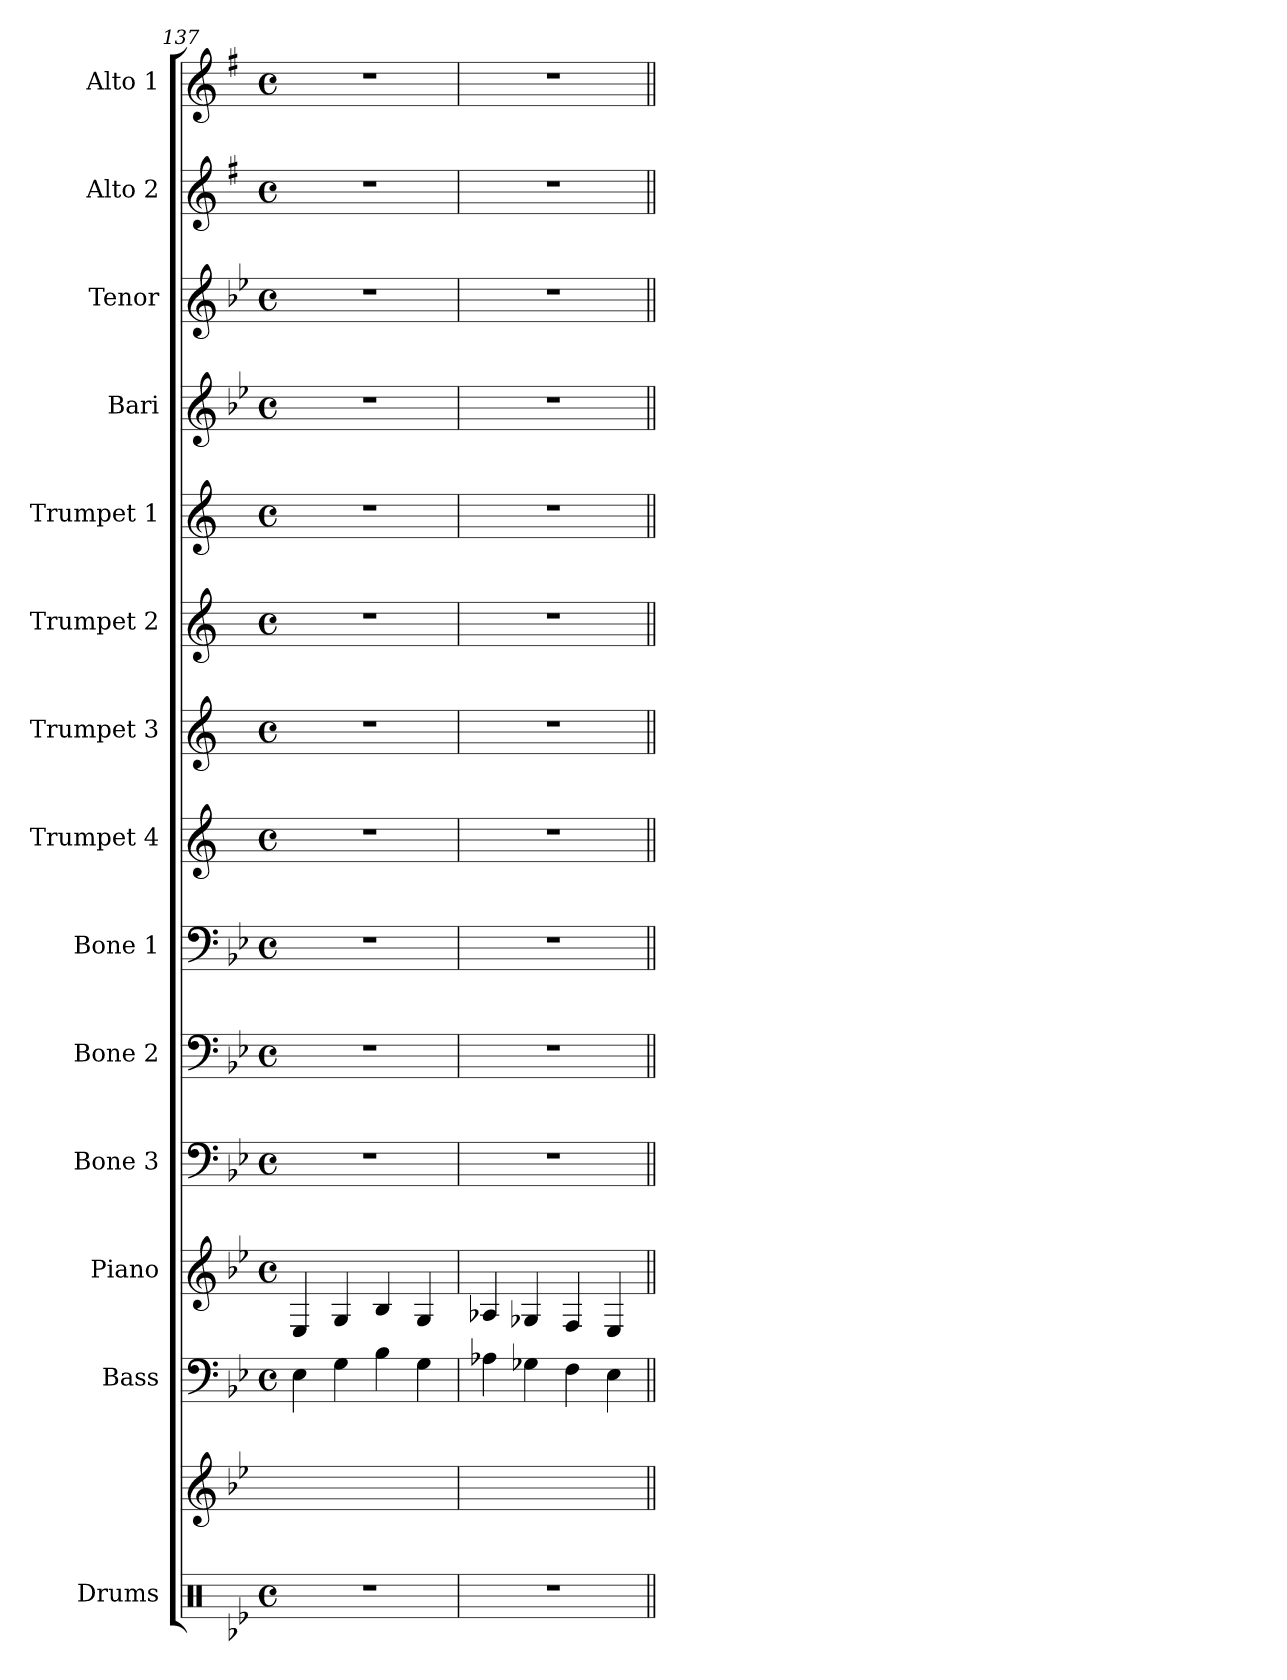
**kern	**kern	**kern	**kern	**kern	**kern	**kern	**kern	**kern	**kern	**kern	**kern	**kern	**kern	**kern
*part15	*part14	*part13	*part12	*part11	*part10	*part9	*part8	*part7	*part6	*part5	*part4	*part3	*part2	*part1
*staff15	*staff14	*staff13	*staff12	*staff11	*staff10	*staff9	*staff8	*staff7	*staff6	*staff5	*staff4	*staff3	*staff2	*staff1
*I"Drums	*	*I"Bass	*I"Piano	*I"Bone 3	*I"Bone 2	*I"Bone 1	*I"Trumpet 4	*I"Trumpet 3	*I"Trumpet 2	*I"Trumpet 1	*I"Bari	*I"Tenor	*I"Alto 2	*I"Alto 1
*	*	*	*	*	*	*	*I'Tpt	*	*I'Tpt	*I'Tpt	*	*	*	*
*clefX	*clefG2	*clefF4	*clefG2	*clefF4	*clefF4	*clefF4	*clefG2	*clefG2	*clefG2	*clefG2	*clefG2	*clefG2	*clefG2	*clefG2
*	*	*ITrd7c12	*ITrd8c14	*	*	*	*ITrd1c2	*ITrd1c2	*ITrd1c2	*ITrd1c2	*ITrd12c21	*ITrd8c14	*ITrd5c9	*ITrd5c9
*k[b-e-]	*k[b-e-]	*k[b-e-]	*k[b-e-]	*k[b-e-]	*k[b-e-]	*k[b-e-]	*k[b-e-]	*k[b-e-]	*k[b-e-]	*k[b-e-]	*k[b-e-]	*k[b-e-]	*k[b-e-]	*k[b-e-]
*B-:	*B-:	*B-:	*B-:	*B-:	*B-:	*B-:	*B-:	*B-:	*B-:	*B-:	*B-:	*B-:	*B-:	*B-:
*M4/4	*	*M4/4	*M4/4	*M4/4	*M4/4	*M4/4	*M4/4	*M4/4	*M4/4	*M4/4	*M4/4	*M4/4	*M4/4	*M4/4
*met(c)	*	*met(c)	*met(c)	*met(c)	*met(c)	*met(c)	*met(c)	*met(c)	*met(c)	*met(c)	*met(c)	*met(c)	*met(c)	*met(c)
=137	=137	=137	=137	=137	=137	=137	=137	=137	=137	=137	=137	=137	=137	=137
1r	1ryy	4EE-\	4EE-/	1r	1r	1r	1r	1r	1r	1r	1r	1r	1r	1r
.	.	4GG\	4GG/	.	.	.	.	.	.	.	.	.	.	.
.	.	4BB-\	4BB-/	.	.	.	.	.	.	.	.	.	.	.
.	.	4GG\	4GG/	.	.	.	.	.	.	.	.	.	.	.
=138	=138	=138	=138	=138	=138	=138	=138	=138	=138	=138	=138	=138	=138	=138
1r	1ryy	4AA-X\	4AA-X/	1r	1r	1r	1r	1r	1r	1r	1r	1r	1r	1r
.	.	4GG-X\	4GG-X/	.	.	.	.	.	.	.	.	.	.	.
.	.	4FF\	4FF/	.	.	.	.	.	.	.	.	.	.	.
.	.	4EE-\	4EE-/	.	.	.	.	.	.	.	.	.	.	.
=||	=||	=||	=||	=||	=||	=||	=||	=||	=||	=||	=||	=||	=||	=||
*-	*-	*-	*-	*-	*-	*-	*-	*-	*-	*-	*-	*-	*-	*-
